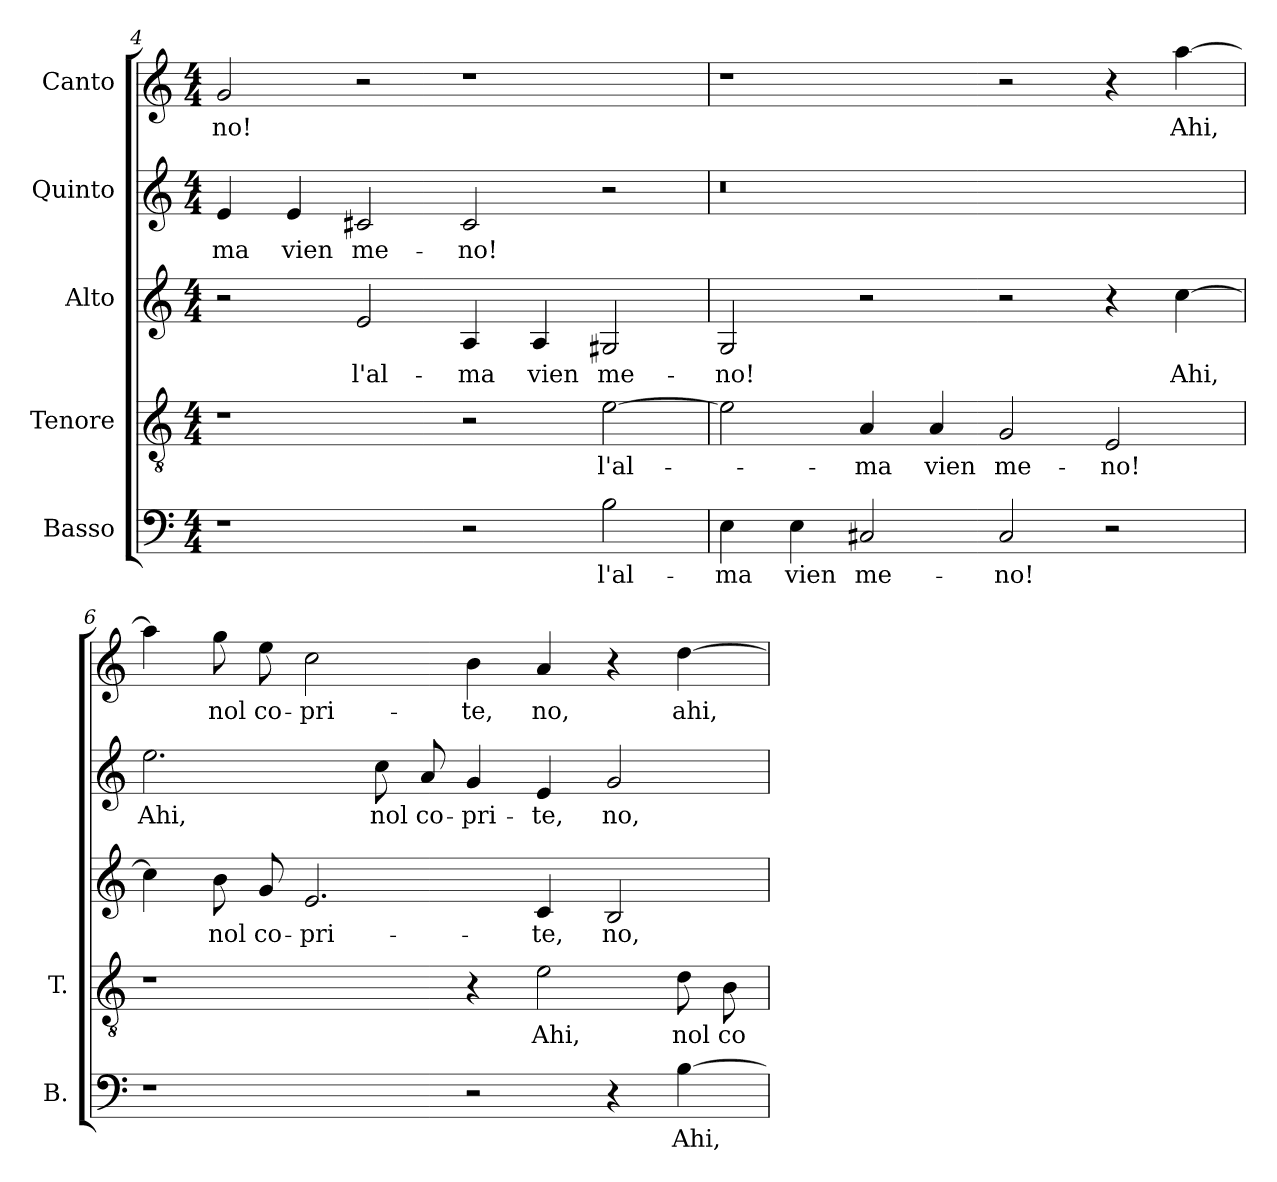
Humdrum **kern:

**kern	**text	**kern	**text	**kern	**text	**kern	**text	**kern	**text
*part5	*part5	*part4	*part4	*part3	*part3	*part2	*part2	*part1	*part1
*staff5	*staff5	*staff4	*staff4	*staff3	*staff3	*staff2	*staff2	*staff1	*staff1
*I"Basso	*	*I"Tenore	*	*I"Alto	*	*I"Quinto	*	*I"Canto	*
*I'B.	*	*I'T.	*	*	*	*	*	*	*
*clefF4	*	*clefGv2	*	*clefG2	*	*clefG2	*	*clefG2	*
*k[]	*	*k[]	*	*k[]	*	*k[]	*	*k[]	*
*C:	*	*C:	*	*C:	*	*C:	*	*C:	*
*M4/4	*	*M4/4	*	*M4/4	*	*M4/4	*	*M4/4	*
=4	=4	=4	=4	=4	=4	=4	=4	=4	=4
1r	.	1r	.	2r	.	4e/	-ma	2g/	-no!
.	.	.	.	.	.	4e/	vien	.	.
.	.	.	.	2e/	l'al-	2c#X/	me-	2r	.
2r	.	2r	.	4A/	-ma	2c#/	-no!	1r	.
.	.	.	.	4A/	vien	.	.	.	.
2B\	l'al-	[2e\	l'al-	2G#X/	me-	2r	.	.	.
=5	=5	=5	=5	=5	=5	=5	=5	=5	=5
!	!	!	!	!	!	!LO:N:vis=0	!	!	!
4E\	-ma	2e\]	.	2G/	-no!	1r	.	1r	.
4E\	vien	.	.	.	.	.	.	.	.
2C#X/	me-	4A/	-ma	2r	.	.	.	.	.
.	.	4A/	vien	.	.	.	.	.	.
2C#/	-no!	2G/	me-	2r	.	1ryy	.	2r	.
2r	.	2E/	-no!	4r	.	.	.	4r	.
.	.	.	.	[4cc\	Ahi,	.	.	[4aa\	Ahi,
=6	=6	=6	=6	=6	=6	=6	=6	=6	=6
1r	.	1r	.	4cc\]	.	2.ee\	Ahi,	4aa\]	.
.	.	.	.	8b\	nol	.	.	8gg\	nol
.	.	.	.	8g/	co-	.	.	8ee\	co-
.	.	.	.	2.e/	-pri-	.	.	2cc\	-pri-
.	.	.	.	.	.	8cc\	nol	.	.
.	.	.	.	.	.	8a/	co-	.	.
2r	.	4r	.	.	.	4g/	-pri-	4b\	-te,
.	.	2e\	Ahi,	4c/	-te,	4e/	-te,	4a/	no,
4r	.	.	.	2B/	no,	2g/	no,	4r	.
[4B\	Ahi,	8d\	nol	.	.	.	.	[4dd\	ahi,
.	.	8B\	co-	.	.	.	.	.	.
=	=	=	=	=	=	=	=	=	=
*-	*-	*-	*-	*-	*-	*-	*-	*-	*-
